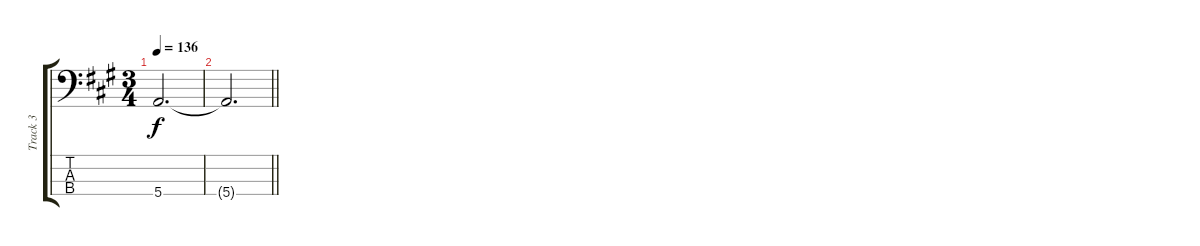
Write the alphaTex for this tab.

\track ("Track 3" "Track 3") {instrument electricbassfinger}
\staff {score tabs}
\tuning (G2 D2 A1 E1) {hide}
\ts (3 4)
\tempo 136
\clef f4
\ks a
5.4{t}.2{d dy f} |
\barLineRight lightlight
5.4{t}.2{d}
